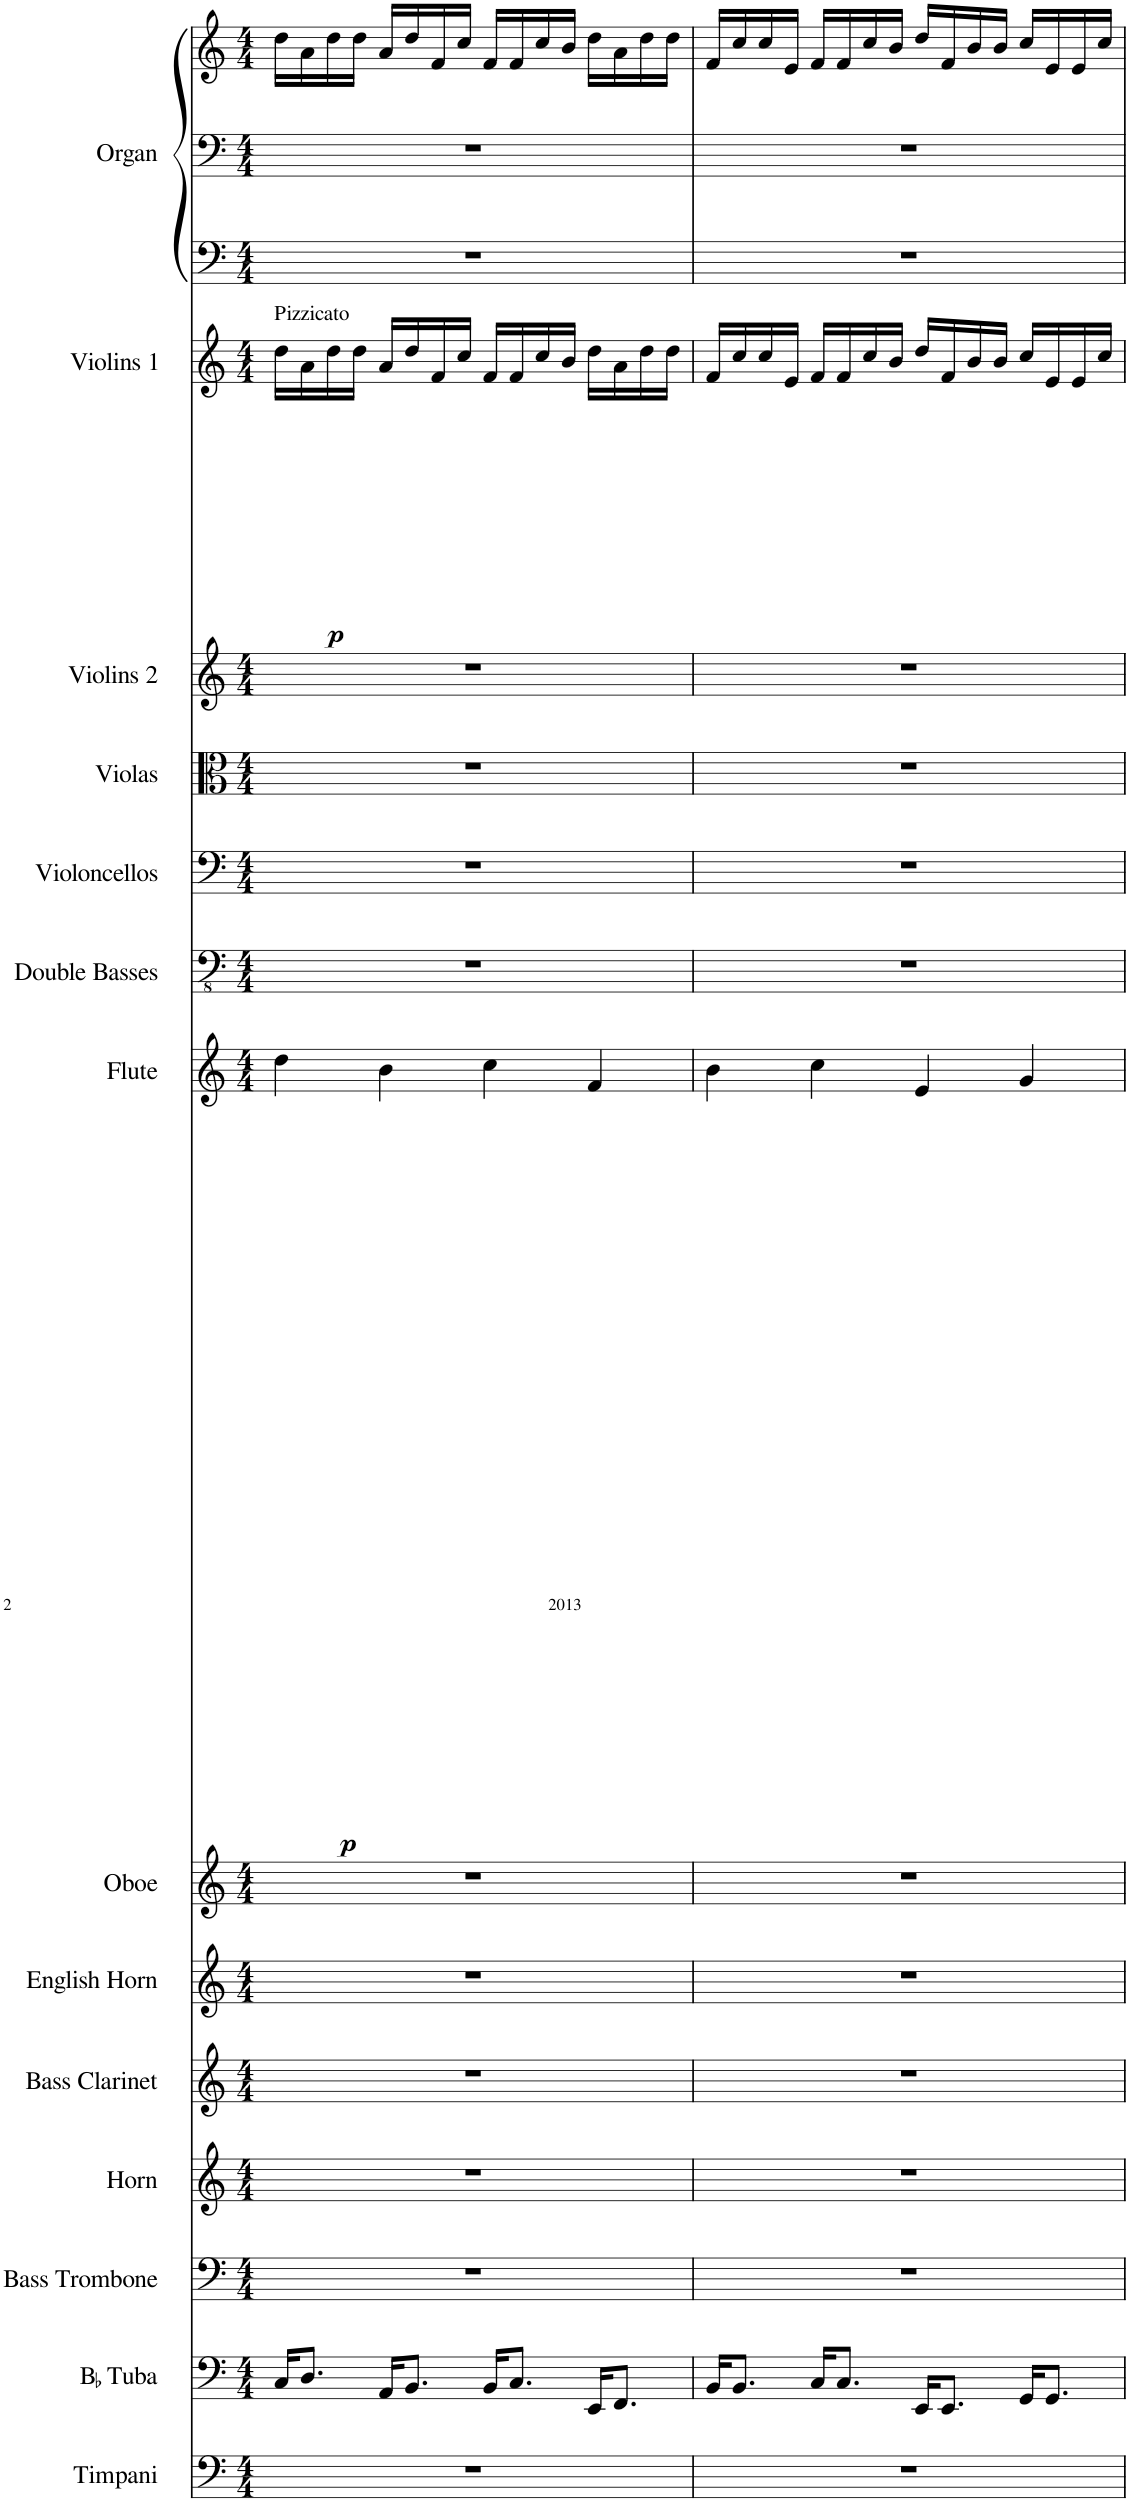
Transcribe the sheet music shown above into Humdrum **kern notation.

**kern	**kern	**kern	**kern	**kern	**kern	**kern	**kern	**dynam	**kern	**kern	**kern	**kern	**kern	**dynam	**kern	**kern	**kern
*part14	*part13	*part12	*part11	*part10	*part9	*part8	*part7	*part7	*part6	*part5	*part4	*part3	*part2	*part2	*part1	*part1	*part1
*staff16	*staff15	*staff14	*staff13	*staff12	*staff11	*staff10	*staff9	*staff9	*staff8	*staff7	*staff6	*staff5	*staff4	*staff4	*staff3	*staff2	*staff1
*I"Timpani	*I"BaccidentalFlat Tuba	*I"Bass Trombone	*I"Horn	*I"Bass Clarinet	*I"English Horn	*I"Oboe	*I"Flute	*	*I"Double Basses	*I"Violoncellos	*I"Violas	*I"Violins 2	*I"Violins 1	*	*I"Organ	*	*
*I'Timp.	*I'BaccidentalFlat Tu.	*I'B. Trb.	*I'Hn.	*I'B. Cl.	*I'E. Hn.	*I'Ob.	*I'Fl.	*	*I'Dbs.	*I'Vlcs.	*I'Vlas.	*I'Vlns. 2	*I'Vlns. 1	*	*I'Org.	*	*
*clefF4	*clefF4	*clefF4	*clefG2	*clefG2	*clefG2	*clefG2	*clefG2	*	*clefFv4	*clefF4	*clefC3	*clefG2	*clefG2	*	*clefF4	*clefF4	*clefG2
*	*	*	*Trd4c7	*Trd8c14	*Trd4c7	*	*	*	*	*	*	*	*	*	*	*	*
*k[]	*k[]	*k[]	*k[]	*k[]	*k[]	*k[]	*k[]	*	*k[]	*k[]	*k[]	*k[]	*k[]	*	*k[]	*k[]	*k[]
*M4/4	*M4/4	*M4/4	*M4/4	*M4/4	*M4/4	*M4/4	*M4/4	*	*M4/4	*M4/4	*M4/4	*M4/4	*M4/4	*	*M4/4	*M4/4	*M4/4
=1	=1	=1	=1	=1	=1	=1	=1	=1	=1	=1	=1	=1	=1	=1	=1	=1	=1
!	!	!	!	!	!	!	!	!	!	!	!	!	!LO:TX:a:t=Pizzicato	!	!	!	!
!	!	!	!	!	!	!	!	!LO:DY:b	!	!	!	!	!	!LO:DY:b	!	!	!
1r	16C/KL	1r	1r	1r	1r	1r	4dd\	p	1r	1r	1r	1r	16dd\LL	p	1r	1r	16dd\LL
.	8.D/J	.	.	.	.	.	.	.	.	.	.	.	16a\	.	.	.	16a\
.	.	.	.	.	.	.	.	.	.	.	.	.	16dd\	.	.	.	16dd\
.	.	.	.	.	.	.	.	.	.	.	.	.	16dd\JJ	.	.	.	16dd\JJ
.	16AA/KL	.	.	.	.	.	4b\	.	.	.	.	.	16a/LL	.	.	.	16a/LL
.	8.BB/J	.	.	.	.	.	.	.	.	.	.	.	16dd/	.	.	.	16dd/
.	.	.	.	.	.	.	.	.	.	.	.	.	16f/	.	.	.	16f/
.	.	.	.	.	.	.	.	.	.	.	.	.	16cc/JJ	.	.	.	16cc/JJ
.	16BB/KL	.	.	.	.	.	4cc\	.	.	.	.	.	16f/LL	.	.	.	16f/LL
.	8.C/J	.	.	.	.	.	.	.	.	.	.	.	16f/	.	.	.	16f/
.	.	.	.	.	.	.	.	.	.	.	.	.	16cc/	.	.	.	16cc/
.	.	.	.	.	.	.	.	.	.	.	.	.	16b/JJ	.	.	.	16b/JJ
.	16EE/KL	.	.	.	.	.	4f/	.	.	.	.	.	16dd\LL	.	.	.	16dd\LL
.	8.FF/J	.	.	.	.	.	.	.	.	.	.	.	16a\	.	.	.	16a\
.	.	.	.	.	.	.	.	.	.	.	.	.	16dd\	.	.	.	16dd\
.	.	.	.	.	.	.	.	.	.	.	.	.	16dd\JJ	.	.	.	16dd\JJ
=2	=2	=2	=2	=2	=2	=2	=2	=2	=2	=2	=2	=2	=2	=2	=2	=2	=2
1r	16BB/KL	1r	1r	1r	1r	1r	4b\	.	1r	1r	1r	1r	16f/LL	.	1r	1r	16f/LL
.	8.BB/J	.	.	.	.	.	.	.	.	.	.	.	16cc/	.	.	.	16cc/
.	.	.	.	.	.	.	.	.	.	.	.	.	16cc/	.	.	.	16cc/
.	.	.	.	.	.	.	.	.	.	.	.	.	16e/JJ	.	.	.	16e/JJ
.	16C/KL	.	.	.	.	.	4cc\	.	.	.	.	.	16f/LL	.	.	.	16f/LL
.	8.C/J	.	.	.	.	.	.	.	.	.	.	.	16f/	.	.	.	16f/
.	.	.	.	.	.	.	.	.	.	.	.	.	16cc/	.	.	.	16cc/
.	.	.	.	.	.	.	.	.	.	.	.	.	16b/JJ	.	.	.	16b/JJ
.	16EE/KL	.	.	.	.	.	4e/	.	.	.	.	.	16dd/LL	.	.	.	16dd/LL
.	8.EE/J	.	.	.	.	.	.	.	.	.	.	.	16f/	.	.	.	16f/
.	.	.	.	.	.	.	.	.	.	.	.	.	16b/	.	.	.	16b/
.	.	.	.	.	.	.	.	.	.	.	.	.	16b/JJ	.	.	.	16b/JJ
.	16GG/KL	.	.	.	.	.	4g/	.	.	.	.	.	16cc/LL	.	.	.	16cc/LL
.	8.GG/J	.	.	.	.	.	.	.	.	.	.	.	16e/	.	.	.	16e/
.	.	.	.	.	.	.	.	.	.	.	.	.	16e/	.	.	.	16e/
.	.	.	.	.	.	.	.	.	.	.	.	.	16cc/JJ	.	.	.	16cc/JJ
=	=	=	=	=	=	=	=	=	=	=	=	=	=	=	=	=	=
*-	*-	*-	*-	*-	*-	*-	*-	*-	*-	*-	*-	*-	*-	*-	*-	*-	*-
